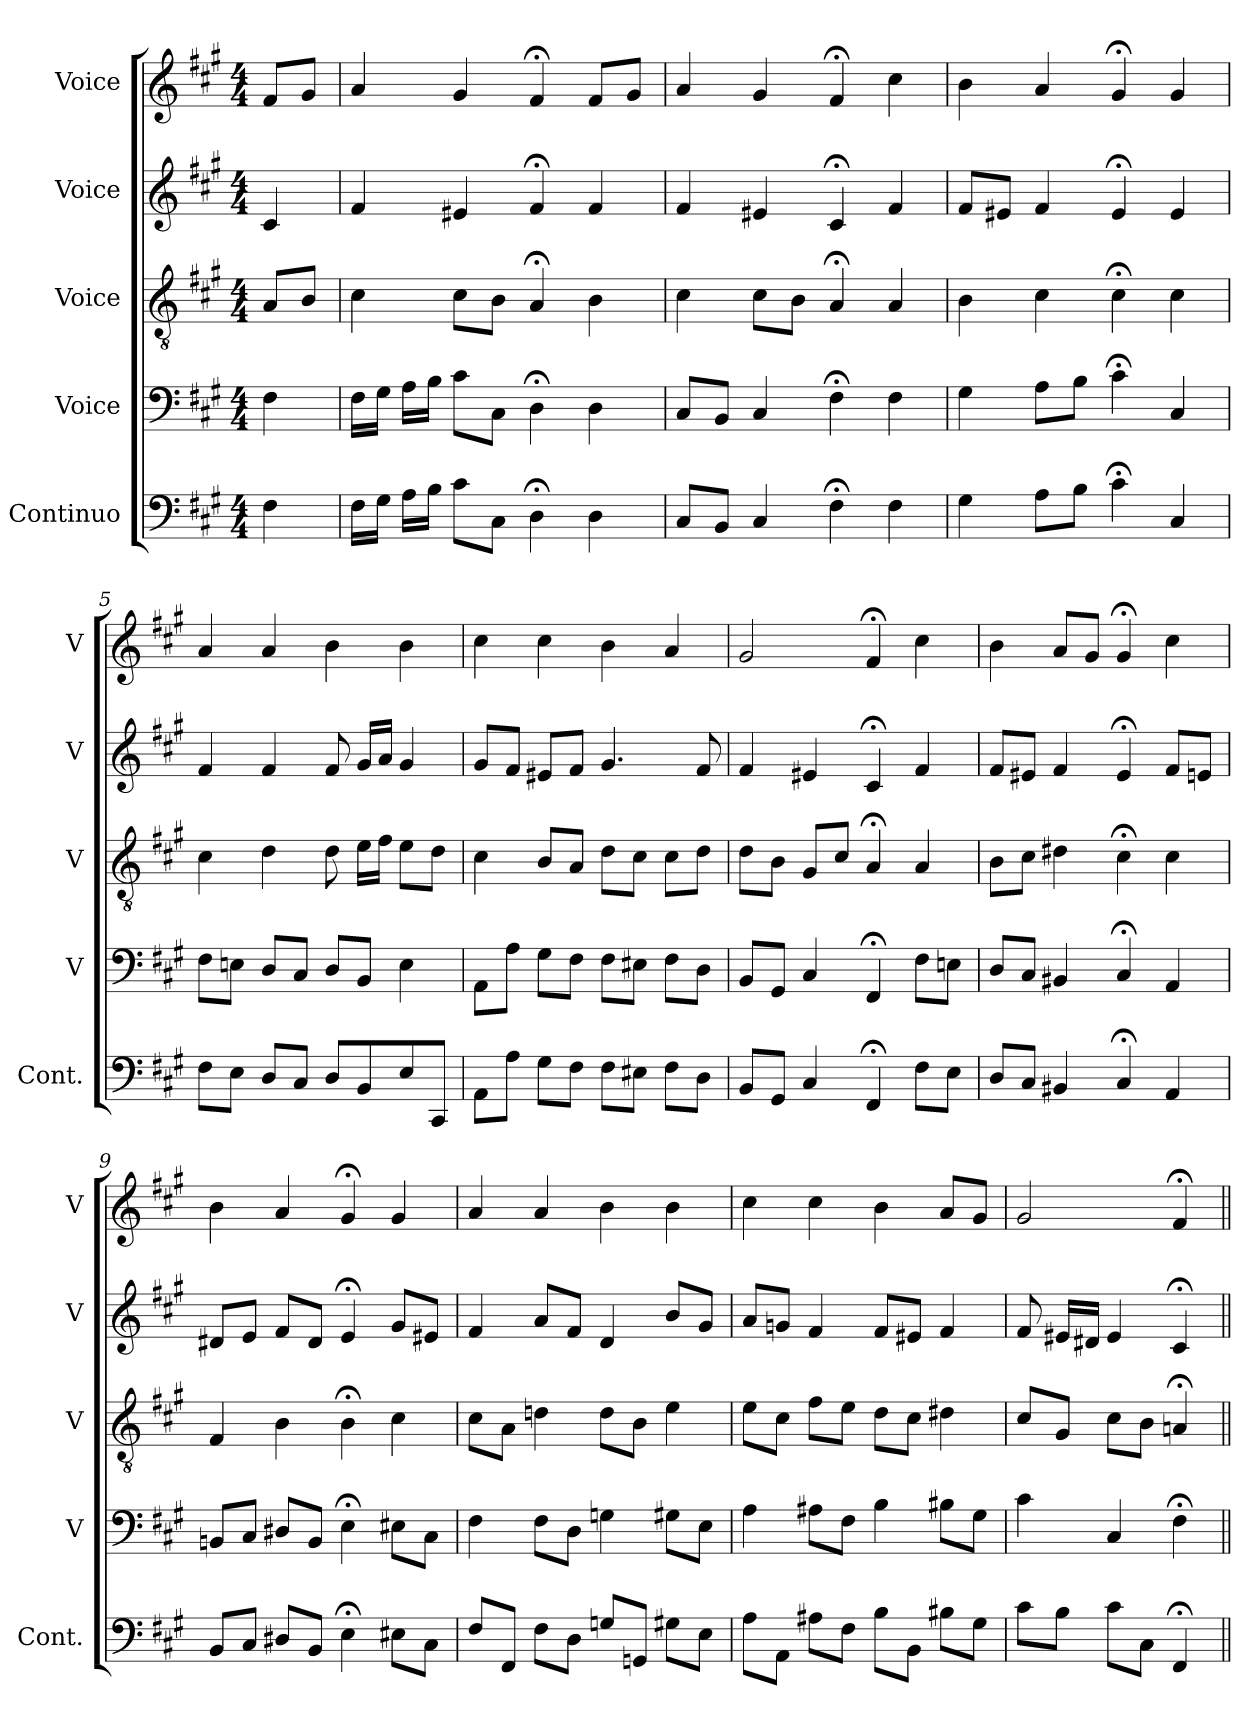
**kern	**kern	**kern	**kern	**kern
*part5	*part4	*part3	*part2	*part1
*staff5	*staff4	*staff3	*staff2	*staff1
*I"Continuo	*I"Voice	*I"Voice	*I"Voice	*I"Voice
*I'Cont.	*I'V	*I'V	*I'V	*I'V
*clefF4	*clefF4	*clefGv2	*clefG2	*clefG2
*k[f#c#g#]	*k[f#c#g#]	*k[f#c#g#]	*k[f#c#g#]	*k[f#c#g#]
*M4/4	*M4/4	*M4/4	*M4/4	*M4/4
=	=	=	=	=
4F#	4F#	8AL	4c#	8f#L
.	.	8BJ	.	8g#J
=2	=2	=2	=2	=2
16F#LL	16F#LL	4c#	4f#	4a
16G#JJ	16G#JJ	.	.	.
16ALL	16ALL	.	.	.
16BJJ	16BJJ	.	.	.
8c#L	8c#L	8c#L	4e#X	4g#
8C#J	8C#J	8BJ	.	.
4D;<	4D;<	4A;<	4f#;<	4f#;<
4D	4D	4B	4f#	8f#L
.	.	.	.	8g#J
=3	=3	=3	=3	=3
8C#L	8C#L	4c#	4f#	4a
8BBJ	8BBJ	.	.	.
4C#	4C#	8c#L	4e#X	4g#
.	.	8BJ	.	.
4F#;<	4F#;<	4A;<	4c#;<	4f#;<
4F#	4F#	4A	4f#	4cc#
=4	=4	=4	=4	=4
4G#	4G#	4B	8f#L	4b
.	.	.	8e#XJ	.
8AL	8AL	4c#	4f#	4a
8BJ	8BJ	.	.	.
4c#;<	4c#;<	4c#;<	4e#;<	4g#;<
4C#	4C#	4c#	4e#	4g#
=5	=5	=5	=5	=5
8F#L	8F#L	4c#	4f#	4a
8EJ	8EnJ	.	.	.
8DL	8DL	4d	4f#	4a
8C#J	8C#J	.	.	.
8DL	8DL	8d	8f#	4b
8BB	8BBJ	16eLL	16g#LL	.
.	.	16f#JJ	16aJJ	.
8E	4E	8eL	4g#	4b
8CC#J	.	8dJ	.	.
=6	=6	=6	=6	=6
8AAL	8AAL	4c#	8g#L	4cc#
8AJ	8AJ	.	8f#J	.
8G#L	8G#L	8BL	8e#XL	4cc#
8F#J	8F#J	8AJ	8f#J	.
8F#L	8F#L	8dL	4.g#	4b
8E#XJ	8E#XJ	8c#J	.	.
8F#L	8F#L	8c#L	.	4a
8DJ	8DJ	8dJ	8f#	.
=7	=7	=7	=7	=7
8BBL	8BBL	8dL	4f#	2g#
8GG#J	8GG#J	8BJ	.	.
4C#	4C#	8G#L	4e#X	.
.	.	8c#J	.	.
4FF#;<	4FF#;<	4A;<	4c#;<	4f#;<
8F#L	8F#L	4A	4f#	4cc#
8EJ	8EnJ	.	.	.
=8	=8	=8	=8	=8
8DL	8DL	8BL	8f#L	4b
8C#J	8C#J	8c#J	8e#XJ	.
4BB#X	4BB#X	4d#X	4f#	8aL
.	.	.	.	8g#J
4C#;<	4C#;<	4c#;<	4e#;<	4g#;<
4AA	4AA	4c#	8f#L	4cc#
.	.	.	8enJ	.
=9	=9	=9	=9	=9
8BBL	8BBnL	4F#	8d#XL	4b
8C#J	8C#J	.	8eJ	.
8D#XL	8D#XL	4B	8f#L	4a
8BBJ	8BBJ	.	8d#J	.
4E;<	4E;<	4B;<	4e;<	4g#;<
8E#XL	8E#XL	4c#	8g#L	4g#
8C#J	8C#J	.	8e#XJ	.
=10	=10	=10	=10	=10
8F#L	4F#	8c#L	4f#	4a
8FF#J	.	8AJ	.	.
8F#L	8F#L	4dn	8aL	4a
8DJ	8DJ	.	8f#J	.
8GnL	4Gn	8dL	4d	4b
8GGnJ	.	8BJ	.	.
8G#XL	8G#XL	4e	8bL	4b
8EJ	8EJ	.	8g#J	.
=11	=11	=11	=11	=11
8AL	4A	8eL	8aL	4cc#
8AAJ	.	8c#J	8gnJ	.
8A#XL	8A#XL	8f#L	4f#	4cc#
8F#J	8F#J	8eJ	.	.
8BL	4B	8dL	8f#L	4b
8BBJ	.	8c#J	8e#XJ	.
8B#XL	8B#XL	4d#X	4f#	8aL
8G#J	8G#J	.	.	8g#J
=12	=12	=12	=12	=12
8c#L	4c#	8c#L	8f#	2g#
8BJ	.	8G#J	16e#XLL	.
.	.	.	16d#XJJ	.
8c#L	4C#	8c#L	4e#	.
8C#J	.	8BJ	.	.
4FF#;<	4F#;<	4An;<	4c#;<	4f#;<
=||	=||	=||	=||	=||
*-	*-	*-	*-	*-
